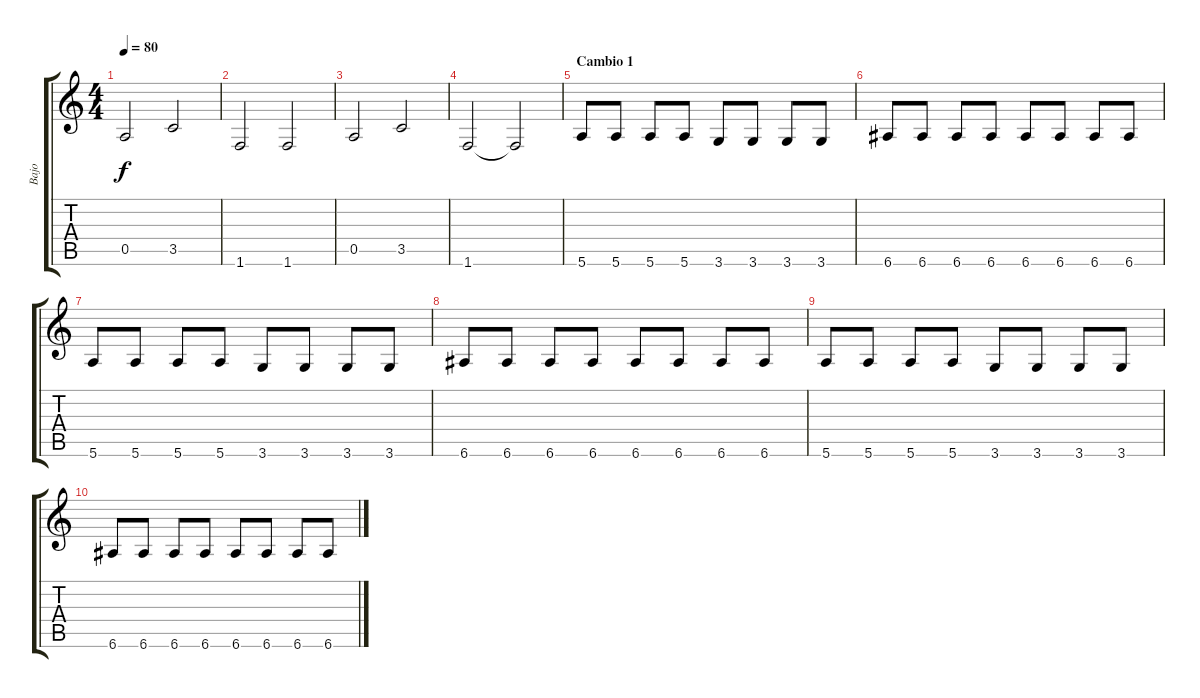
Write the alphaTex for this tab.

\track ("Bajo" "Bajo") {instrument slapbass1}
\staff {score tabs}
\tuning (E4 B3 G3 D3 A2 E2) {hide}
\ts (4 4)
\tempo 80
\clef g2
\ks c
0.5.2{dy f} 3.5.2 |
1.6.2 1.6.2 |
0.5.2 3.5.2 |
1.6.2 1.6{t}.2 |
\section ("" "Cambio 1")
5.6.8 5.6.8 5.6.8 5.6.8 3.6.8 3.6.8 3.6.8 3.6.8 |
6.6.8 6.6.8 6.6.8 6.6.8 6.6.8 6.6.8 6.6.8 6.6.8 |
5.6.8 5.6.8 5.6.8 5.6.8 3.6.8 3.6.8 3.6.8 3.6.8 |
6.6.8 6.6.8 6.6.8 6.6.8 6.6.8 6.6.8 6.6.8 6.6.8 |
5.6.8 5.6.8 5.6.8 5.6.8 3.6.8 3.6.8 3.6.8 3.6.8 |
6.6.8 6.6.8 6.6.8 6.6.8 6.6.8 6.6.8 6.6.8 6.6.8
